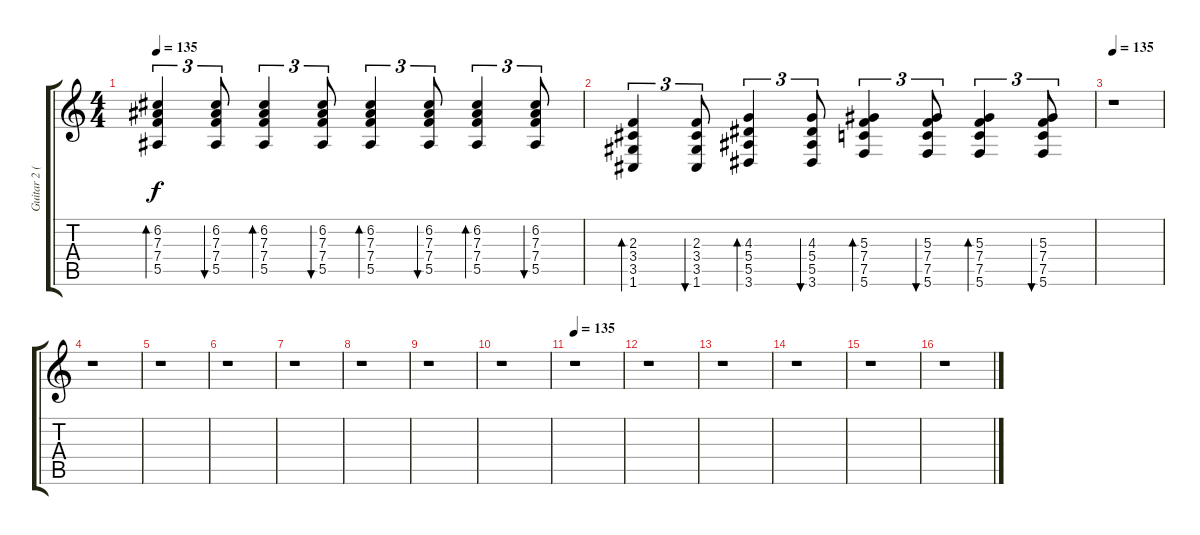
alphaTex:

\track ("Guitar 2 (Clean)" "Guitar 2 (") {instrument acousticguitarnylon}
\staff {score tabs}
\tuning (C4 G3 Eb3 Bb2 F2 C2) {hide}
\ts (4 4)
\tempo 135
\clef g2
\ks c
(6.2 7.3 7.4 5.5).4{tu (3 2) bd 120 dy f} (6.2 7.3 7.4 5.5).8{tu (3 2) bu 120} (6.2 7.3 7.4 5.5).4{tu (3 2) bd 120} (6.2 7.3 7.4 5.5).8{tu (3 2) bu 120} (6.2 7.3 7.4 5.5).4{tu (3 2) bd 120} (6.2 7.3 7.4 5.5).8{tu (3 2) bu 120} (6.2 7.3 7.4 5.5).4{tu (3 2) bd 120} (6.2 7.3 7.4 5.5).8{tu (3 2) bu 120} |
(2.3 3.4 3.5 1.6).4{tu (3 2) bd 120} (2.3 3.4 3.5 1.6).8{tu (3 2) bu 120} (4.3 5.4 5.5 3.6).4{tu (3 2) bd 120} (4.3 5.4 5.5 3.6).8{tu (3 2) bu 120} (5.3 7.4 7.5 5.6).4{tu (3 2) bd 120} (5.3 7.4 7.5 5.6).8{tu (3 2) bu 120} (5.3 7.4 7.5 5.6).4{tu (3 2) bd 120} (5.3 7.4 7.5 5.6).8{tu (3 2) bu 120} |
\tempo 135
r.1 |
r.1 |
r.1 |
r.1 |
r.1 |
r.1 |
r.1 |
r.1 |
\tempo 135
r.1 |
r.1 |
r.1 |
r.1 |
r.1 |
r.1
